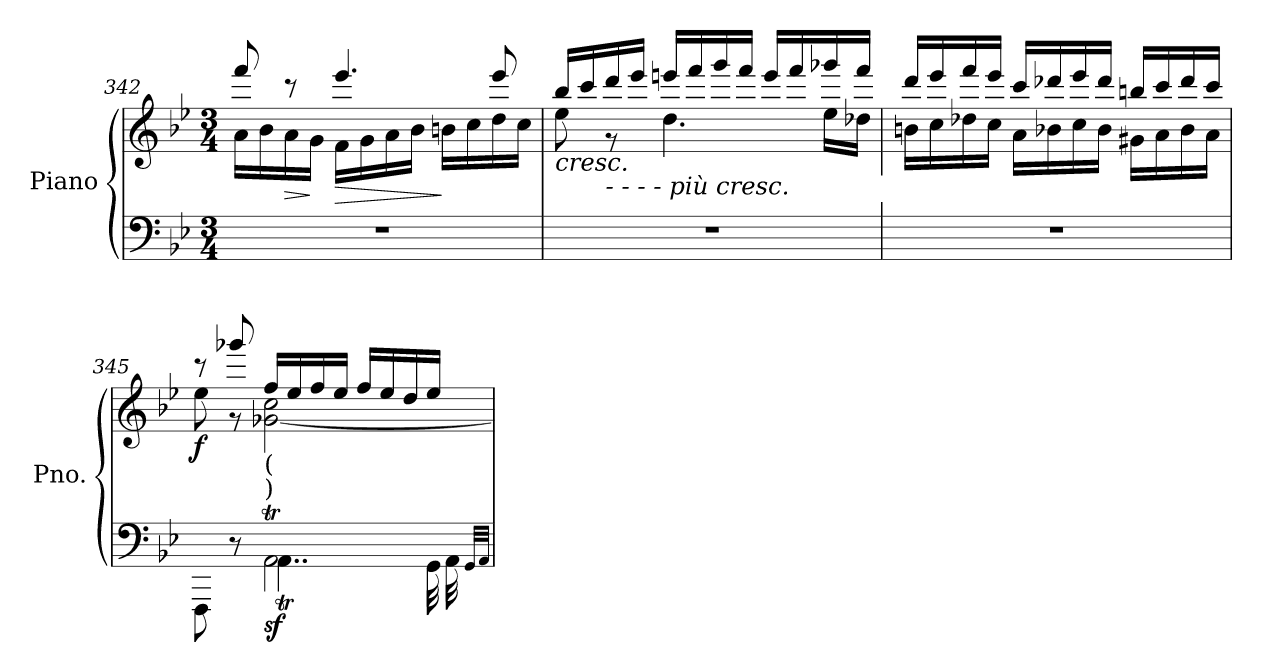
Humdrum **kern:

**kern	**kern	**dynam
*part1	*part1	*part1
*staff2	*staff1	*staff1/2
*I"Piano	*	*
*I'Pno.	*	*
!!LO:LB:g=z
*clefF4	*clefG2	*
*k[b-e-]	*k[b-e-]	*
*M3/4	*M3/4	*
=342	=342	=342
*	*^	*
2.r	8fff/	16a\LL	.
.	.	16b-\	.
!	!	!	!LO:HP:b
.	8r	16a\	>
.	.	16g\JJ	]
!	!	!	!LO:HP:b
.	4.eee-/	16f\LL	>
.	.	16g\	.
.	.	16a\	.
.	.	16b-\JJ	.
.	.	16bn\LL	]
.	.	16cc\	.
.	8eee-/	16dd\	.
.	.	16cc\JJ	.
=343	=343	=343	=343
!	!LO:TX:b:i:t=cresc.	!	!
2.r	16bb-/LL	8ee-\	.
.	16ccc/	.	.
!	!LO:TX:b:i:t=-          -           -           -       più cresc.	!	!
.	16ddd/	8r	.
.	16eee-/JJ	.	.
.	16eeen/LL	4.dd\	.
.	16fff/	.	.
.	16ggg/	.	.
.	16fff/JJ	.	.
.	16eee/LL	.	.
.	16fff/	.	.
.	16ggg-X/	16ee-\LL	.
.	16fff/JJ	16dd-X\JJ	.
!!LO:LB:g=z	!!
=344	=344	=344	=344
2.r	16ddd/LL	16bn\LL	.
.	16eee-/	16cc\	.
.	16fff/	16dd-X\	.
.	16eee-/JJ	16cc\JJ	.
.	16ccc/LL	16a\LL	.
.	16ddd-X/	16b-X\	.
.	16eee-/	16cc\	.
.	16ddd-/JJ	16b-\JJ	.
.	16bbn/LL	16g#X\LL	.
.	16ccc/	16a\	.
.	16ddd-/	16b-\	.
.	16ccc/JJ	16a\JJ	.
=345	=345	=345	=345
*^	*	*	*
!	!	!	!	!LO:DY:b
8FFF\	4ryy	8r	8ee-\	f
8r	.	8ggg-X/	8r	.
!	!	!LO:TX:b:t=(	!	!
!	!	!LO:TX:b:t=)	!	!
!	!	!	!	!LO:DY:b=2
2AAt\	4..AAt!	16ff/LL	[2g-X\ 2cc\	sf
.	.	16ee-/	.	.
.	.	16ff/	.	.
.	.	16ee-/JJ	.	.
.	.	16ff/LL	.	.
.	.	16ee-/	.	.
.	.	16dd/	.	.
.	32GG!	16ee-/JJ	.	.
.	32AA!	.	.	.
*v	*v	*	*	*
*	*v	*v	*
32qGG/LLL	.	.
32qAA/JJJ	.	.
=	=	=
*-	*-	*-
